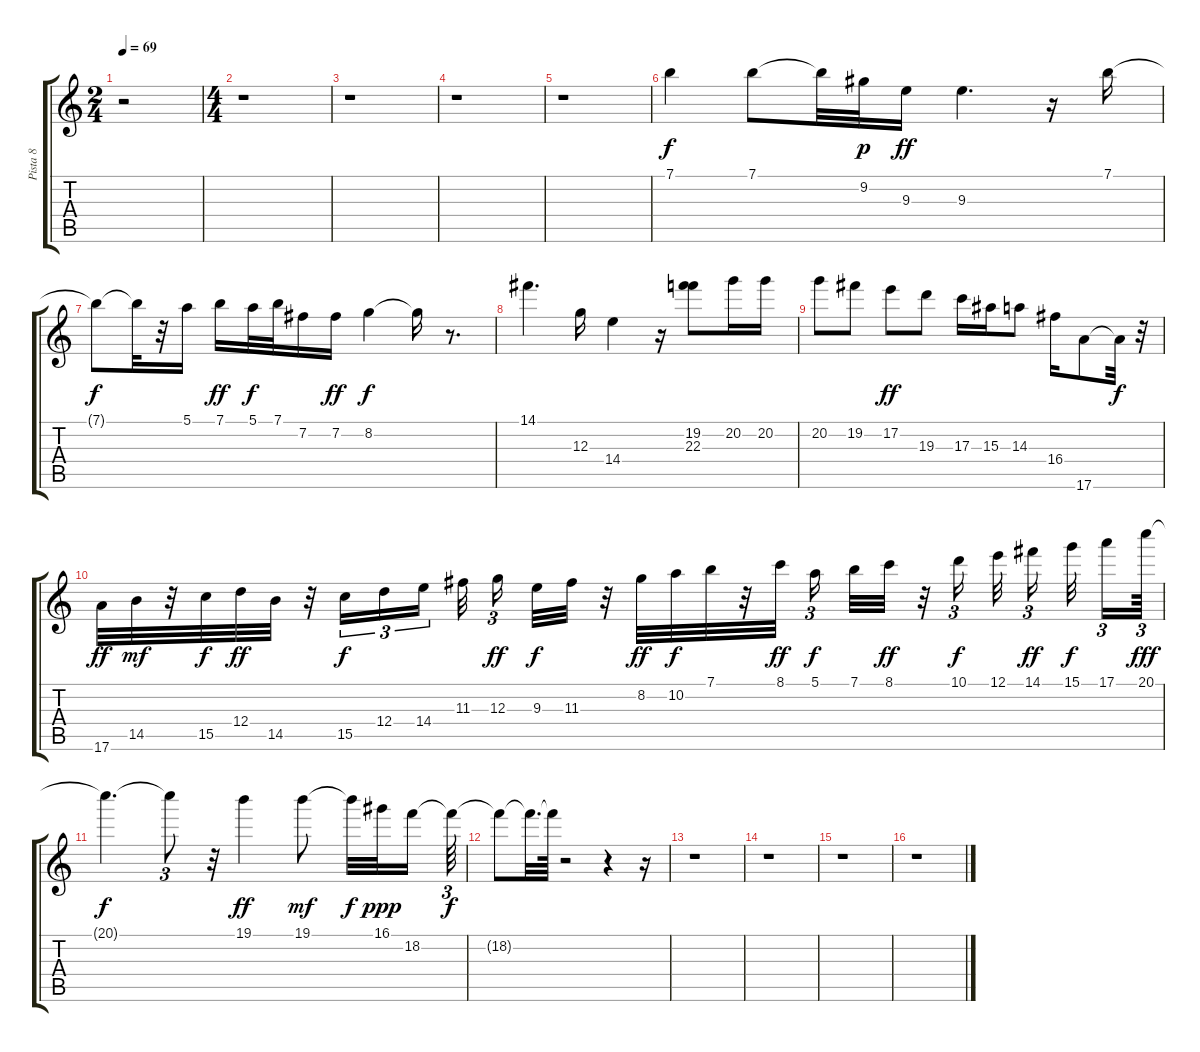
\track ("Pista 8" "Pista 8") {instrument overdrivenguitar}
\staff {score tabs}
\tuning (E4 B3 G3 D3 A2 E2) {hide}
\ts (2 4)
\tempo 69
\clef g2
\ks c
r.2{dy f} |
\ts (4 4)
r.1 |
r.1 |
r.1 |
r.1 |
7.1.4 7.1.8 7.1{t}.32 9.2.32{dy p} 9.3.16{dy ff} 9.3.4{d} r.16 7.1.16 |
7.1{t}.8{dy f} 7.1{t}.32 r.32 5.1.16 7.1.16{dy ff} 5.1.32{dy f} 7.1.32 7.2.16 7.2.16{dy ff} 8.2.4{dy f} 8.2{t}.16 r.8{d} |
14.1.4{d} 12.3.16 14.4.4 r.16 (19.2 22.3).8 20.2.16 20.2.16 |
20.2.8 19.2.8 17.2.8{dy ff} 19.3.8 17.3.16 15.3.16 14.3.8 16.4.16 17.6.8 17.6{t}.32{dy f} r.32 |
17.6.32{dy ff} 14.5.32{dy mf} r.32 15.5.32{dy f} 12.4.32{dy ff} 14.5.32 r.32 15.5.16{tu (3 2) dy f} 12.4.16{tu (3 2)} 14.4.16{tu (3 2)} 11.3.32 12.3.16{tu (3 2) dy ff} 9.3.32{dy f} 11.3.32 r.32 8.2.32{dy ff} 10.2.32{dy f} 7.1.32 r.32 8.1.32{dy ff} 5.1.16{tu (3 2) dy f} 7.1.32 8.1.32{dy ff} r.32 10.1.16{tu (3 2) dy f} 12.1.32 14.1.16{tu (3 2) dy ff} 15.1.32{dy f} 17.1.16{tu (3 2)} 20.1.64{tu (3 2) dy fff} |
20.1{t}.4{d dy f} 20.1{t}.8{tu (3 2)} r.32 19.1.4{dy ff} 19.1.8{dy mf} 19.1{t}.32{dy f} 16.1.32{dy ppp} 18.2.16 18.2{t}.64{tu (3 2) dy f} |
18.2{t}.8 18.2{t}.32{d} 18.2{t}.64 r.2 r.4 r.16 |
r.1 |
r.1 |
r.1 |
r.1
